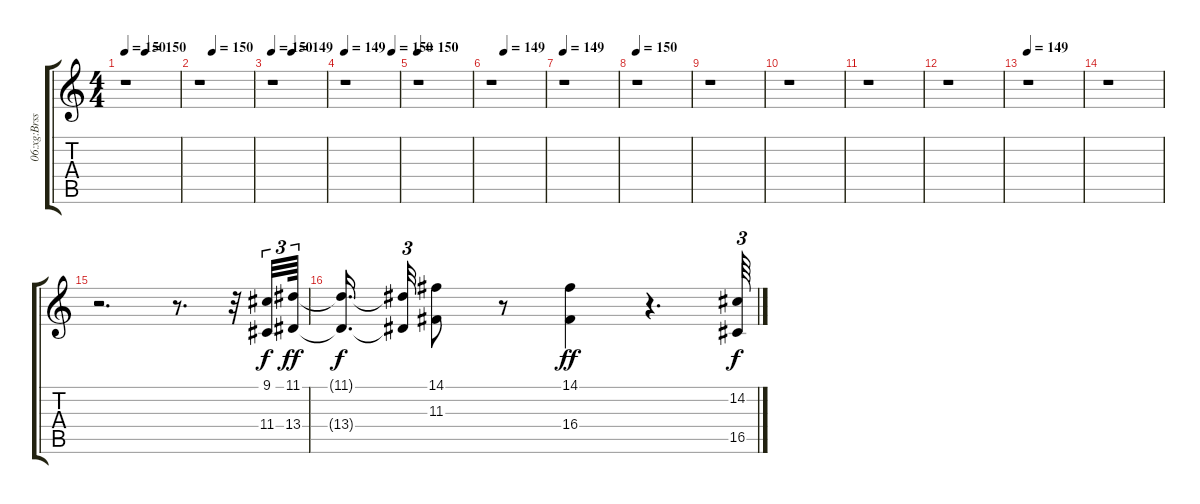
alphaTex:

\track ("06:xg:BrssSec2" "06:xg:Brss") {instrument brasssection}
\staff {score tabs}
\tuning (E4 B3 G3 D3 A2 E2) {hide}
\ts (4 4)
\tempo 150
\tempo (150 0.375)
\clef g2
\ks c
r.1{dy f} |
\tempo (150 0.25)
r.1 |
\tempo 150
\tempo (149 0.375)
r.1 |
\tempo 149
\tempo (150 0.875)
r.1 |
\tempo 150
r.1 |
\tempo (149 0.25)
r.1 |
\tempo 149
r.1 |
\tempo 150
r.1 |
r.1 |
r.1 |
r.1 |
r.1 |
\tempo 149
r.1 |
r.1 |
r.2{d} r.8{d} r.32 (9.1 11.4).32{tu (3 2)} (11.1 13.4).64{tu (3 2) dy ff} |
(11.1{t} 13.4{t}).16{d dy f} (11.1{t} 13.4{t}).32{tu (3 2)} (14.1 11.3).8 r.8 (14.1 16.4).4{dy ff} r.4{d} (14.2 16.5).64{tu (3 2) dy f}
